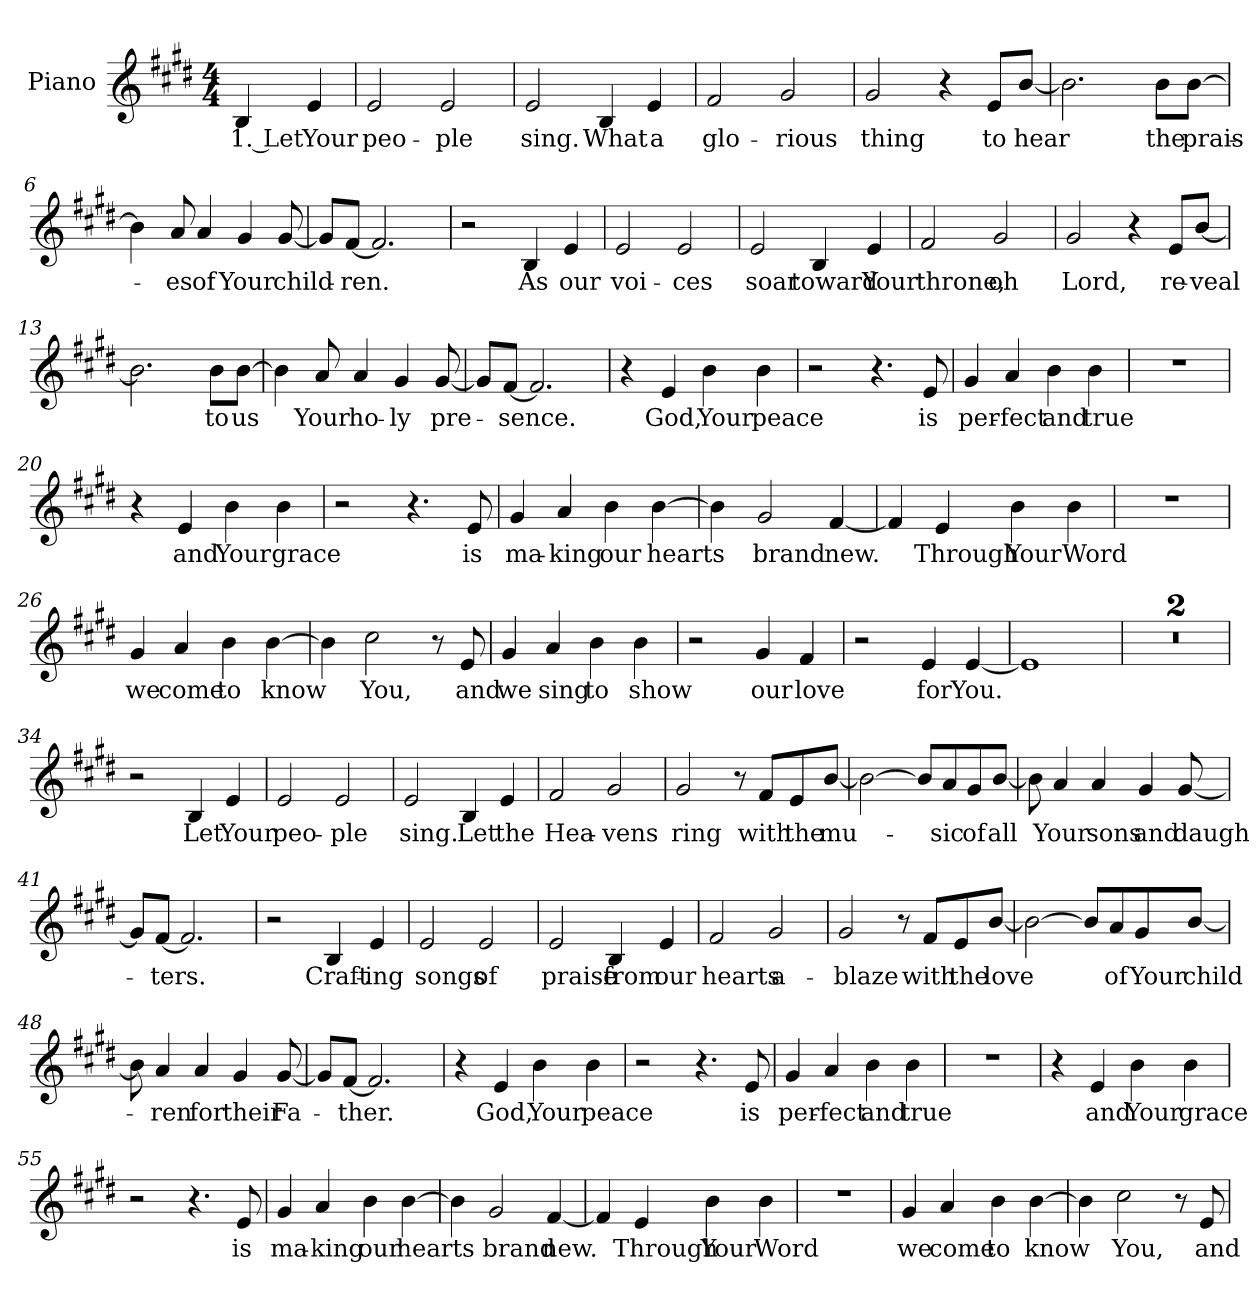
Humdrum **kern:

**kern	**text
*part1	*part1
*staff1	*staff1
*I"Piano	*
*I'Pno.	*
*clefG2	*
*k[f#c#g#d#]	*
*M4/4	*
*MM144	*
=	=
!	!LO:LY:b
4B/	1. Let
!	!LO:LY:b
4e/	Your
=1	=1
!	!LO:LY:b
2e/	peo-
!	!LO:LY:b
2e/	-ple
=2	=2
!	!LO:LY:b
2e/	sing.
!	!LO:LY:b
4B/	What
!	!LO:LY:b
4e/	a
=3	=3
!	!LO:LY:b
2f#/	glo-
!	!LO:LY:b
2g#/	-rious
=4	=4
!	!LO:LY:b
2g#/	thing
4r	.
!	!LO:LY:b
8e/L	to
!	!LO:LY:b
[8b/J	hear
=5	=5
2.b\]	.
!	!LO:LY:b
8b\L	the
!	!LO:LY:b
[8b\J	prais-
!!LO:LB:g=z
=6	=6
4b\]	.
!	!LO:LY:b
8a/	-es
!	!LO:LY:b
4a/	of
!	!LO:LY:b
4g#/	Your
!	!LO:LY:b
[8g#/	child-
=7	=7
8g#/L]	.
!	!LO:LY:b
[8f#/J	-ren.
2.f#/]	.
=8	=8
2r	.
!	!LO:LY:b
4B/	As
!	!LO:LY:b
4e/	our
=9	=9
!	!LO:LY:b
2e/	voi-
!	!LO:LY:b
2e/	-ces
=10	=10
!	!LO:LY:b
2e/	soar
!	!LO:LY:b
4B/	toward
!	!LO:LY:b
4e/	Your
=11	=11
!	!LO:LY:b
2f#/	throne,
!	!LO:LY:b
2g#/	oh
!!LO:LB:g=z
=12	=12
!	!LO:LY:b
2g#/	Lord,
4r	.
!	!LO:LY:b
8e/L	re-
!	!LO:LY:b
[8b/J	-veal
=13	=13
2.b\]	.
!	!LO:LY:b
8b\L	to
!	!LO:LY:b
[8b\J	us
=14	=14
4b\]	.
!	!LO:LY:b
8a/	Your
!	!LO:LY:b
4a/	ho-
!	!LO:LY:b
4g#/	-ly
!	!LO:LY:b
[8g#/	pre-
=15	=15
8g#/L]	.
!	!LO:LY:b
[8f#/J	-sence.
2.f#/]	.
=16	=16
4r	.
!	!LO:LY:b
4e/	God,
!	!LO:LY:b
4b\	Your
!	!LO:LY:b
4b\	peace
=17	=17
2r	.
4.r	.
!	!LO:LY:b
8e/	is
!!LO:LB:g=z
=18	=18
!	!LO:LY:b
4g#/	per-
!	!LO:LY:b
4a/	-fect
!	!LO:LY:b
4b\	and
!	!LO:LY:b
4b\	true
=19	=19
1r	.
=20	=20
4r	.
!	!LO:LY:b
4e/	and
!	!LO:LY:b
4b\	Your
!	!LO:LY:b
4b\	grace
=21	=21
2r	.
4.r	.
!	!LO:LY:b
8e/	is
=22	=22
!	!LO:LY:b
4g#/	ma-
!	!LO:LY:b
4a/	-king
!	!LO:LY:b
4b\	our
!	!LO:LY:b
[4b\	hearts
=23	=23
4b\]	.
!	!LO:LY:b
2g#/	brand
!	!LO:LY:b
[4f#/	new.
!!LO:LB:g=z
=24	=24
4f#/]	.
!	!LO:LY:b
4e/	Through
!	!LO:LY:b
4b\	Your
!	!LO:LY:b
4b\	Word
=25	=25
1r	.
=26	=26
!	!LO:LY:b
4g#/	we
!	!LO:LY:b
4a/	come
!	!LO:LY:b
4b\	to
!	!LO:LY:b
[4b\	know
=27	=27
4b\]	.
!	!LO:LY:b
2cc#\	You,
8r	.
!	!LO:LY:b
8e/	and
=28	=28
!	!LO:LY:b
4g#/	we
!	!LO:LY:b
4a/	sing
!	!LO:LY:b
4b\	to
!	!LO:LY:b
4b\	show
=29	=29
2r	.
!	!LO:LY:b
4g#/	our
!	!LO:LY:b
4f#/	love
!!LO:LB:g=z
=30	=30
2r	.
!	!LO:LY:b
4e/	for
!	!LO:LY:b
[4e/	You.
=31	=31
1e]	.
=32	=32
1r	.
=33	=33
1r	.
=34	=34
2r	.
!	!LO:LY:b
4B/	Let
!	!LO:LY:b
4e/	Your
=35	=35
!	!LO:LY:b
2e/	peo-
!	!LO:LY:b
2e/	-ple
=36	=36
!	!LO:LY:b
2e/	sing.
!	!LO:LY:b
4B/	Let
!	!LO:LY:b
4e/	the
=37	=37
!	!LO:LY:b
2f#/	Hea-
!	!LO:LY:b
2g#/	-vens
!!LO:LB:g=z
=38	=38
!	!LO:LY:b
2g#/	ring
8r	.
!	!LO:LY:b
8f#/L	with
!	!LO:LY:b
8e/	the
!	!LO:LY:b
[8b/J	mu-
=39	=39
2b\_	.
8b/L]	.
!	!LO:LY:b
8a/	-sic
!	!LO:LY:b
8g#/	of
!	!LO:LY:b
[8b/J	all
=40	=40
8b\]	.
!	!LO:LY:b
4a/	Your
!	!LO:LY:b
4a/	sons
!	!LO:LY:b
4g#/	and
!	!LO:LY:b
[8g#/	daugh-
=41	=41
8g#/L]	.
!	!LO:LY:b
[8f#/J	-ters.
2.f#/]	.
=42	=42
2r	.
!	!LO:LY:b
4B/	Craft-
!	!LO:LY:b
4e/	-ing
=43	=43
!	!LO:LY:b
2e/	songs
!	!LO:LY:b
2e/	of
!!LO:LB:g=z
=44	=44
!	!LO:LY:b
2e/	praise
!	!LO:LY:b
4B/	from
!	!LO:LY:b
4e/	our
=45	=45
!	!LO:LY:b
2f#/	hearts
!	!LO:LY:b
2g#/	a-
=46	=46
!	!LO:LY:b
2g#/	blaze
8r	.
!	!LO:LY:b
8f#/L	with
!	!LO:LY:b
8e/	the
!	!LO:LY:b
[8b/J	love
=47	=47
2b\_	.
8b/L]	.
!	!LO:LY:b
8a/	of
!	!LO:LY:b
8g#/	Your
!	!LO:LY:b
[8b/J	child-
=48	=48
8b\]	.
!	!LO:LY:b
4a/	-ren
!	!LO:LY:b
4a/	for
!	!LO:LY:b
4g#/	their
!	!LO:LY:b
[8g#/	Fa-
!!LO:LB:g=z
=49	=49
8g#/L]	.
!	!LO:LY:b
[8f#/J	-ther.
2.f#/]	.
=50	=50
4r	.
!	!LO:LY:b
4e/	God,
!	!LO:LY:b
4b\	Your
!	!LO:LY:b
4b\	peace
=51	=51
2r	.
4.r	.
!	!LO:LY:b
8e/	is
=52	=52
!	!LO:LY:b
4g#/	per-
!	!LO:LY:b
4a/	-fect
!	!LO:LY:b
4b\	and
!	!LO:LY:b
4b\	true
=53	=53
1r	.
=54	=54
4r	.
!	!LO:LY:b
4e/	and
!	!LO:LY:b
4b\	Your
!	!LO:LY:b
4b\	grace
!!LO:PB:g=z
=55	=55
2r	.
4.r	.
!	!LO:LY:b
8e/	is
=56	=56
!	!LO:LY:b
4g#/	ma-
!	!LO:LY:b
4a/	-king
!	!LO:LY:b
4b\	our
!	!LO:LY:b
[4b\	hearts
=57	=57
4b\]	.
!	!LO:LY:b
2g#/	brand
!	!LO:LY:b
[4f#/	new.
=58	=58
4f#/]	.
!	!LO:LY:b
4e/	Through
!	!LO:LY:b
4b\	Your
!	!LO:LY:b
4b\	Word
=59	=59
1r	.
=60	=60
!	!LO:LY:b
4g#/	we
!	!LO:LY:b
4a/	come
!	!LO:LY:b
4b\	to
!	!LO:LY:b
[4b\	know
!!LO:LB:g=z
=61	=61
4b\]	.
!	!LO:LY:b
2cc#\	You,
8r	.
!	!LO:LY:b
8e/	and
=	=
*-	*-
